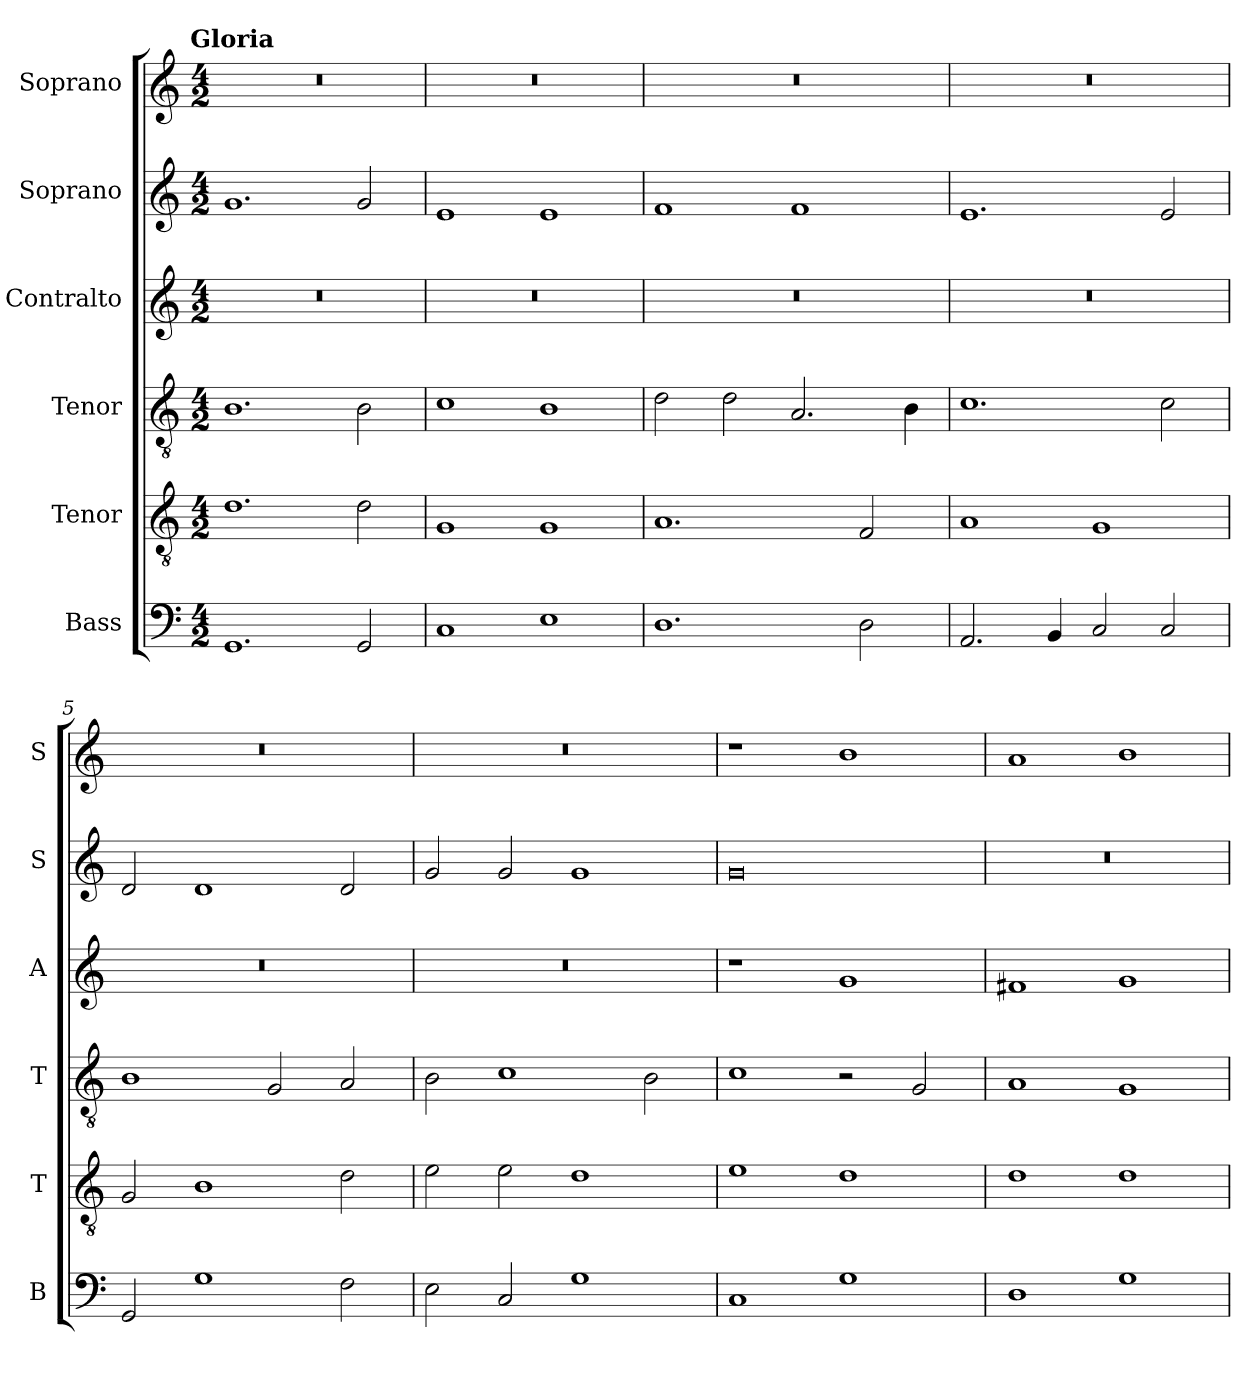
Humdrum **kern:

**kern	**kern	**kern	**kern	**kern	**kern
*part6	*part5	*part4	*part3	*part2	*part1
*staff6	*staff5	*staff4	*staff3	*staff2	*staff1
*I"Bass	*I"Tenor	*I"Tenor	*I"Contralto	*I"Soprano	*I"Soprano
*I'B	*I'T	*I'T	*I'A	*I'S	*I'S
*clefF4	*clefGv2	*clefGv2	*clefG2	*clefG2	*clefG2
*k[]	*k[]	*k[]	*k[]	*k[]	*k[]
*G:mix	*G:mix	*G:mix	*G:mix	*G:mix	*G:mix
!!LO:TX:omd:t=Gloria
*M4/2	*M4/2	*M4/2	*M4/2	*M4/2	*M4/2
=1	=1	=1	=1	=1	=1
1.GG	1.d	1.B	0r	1.g	0r
2GG	2d	2B	.	2g	.
=2	=2	=2	=2	=2	=2
1C	1G	1c	0r	1e	0r
1E	1G	1B	.	1e	.
=3	=3	=3	=3	=3	=3
1.D	1.A	2d	0r	1f	0r
.	.	2d	.	.	.
.	.	2.A	.	1f	.
2D	2F	.	.	.	.
.	.	4B	.	.	.
=4	=4	=4	=4	=4	=4
2.AA	1A	1.c	0r	1.e	0r
4BB	.	.	.	.	.
2C	1G	.	.	.	.
2C	.	2c	.	2e	.
=5	=5	=5	=5	=5	=5
2GG	2G	1B	0r	2d	0r
1G	1B	.	.	1d	.
.	.	2G	.	.	.
2F	2d	2A	.	2d	.
=6	=6	=6	=6	=6	=6
2E	2e	2B	0r	2g	0r
2C	2e	1c	.	2g	.
1G	1d	.	.	1g	.
.	.	2B	.	.	.
=7	=7	=7	=7	=7	=7
1C	1e	1c	1r	0g	1r
1G	1d	2r	1g	.	1b
.	.	2G	.	.	.
=8	=8	=8	=8	=8	=8
1D	1d	1A	1f#X	0r	1a
1G	1d	1G	1g	.	1b
=	=	=	=	=	=
*-	*-	*-	*-	*-	*-
